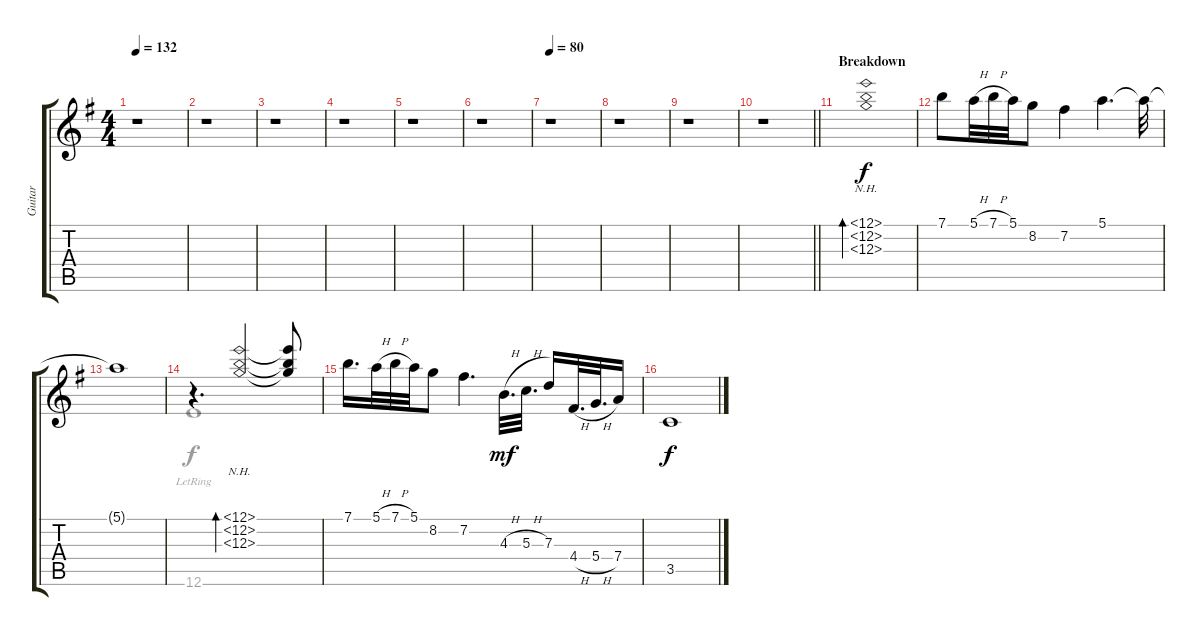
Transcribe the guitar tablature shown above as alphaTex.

\track ("Guitar" "Guitar") {instrument acousticguitarsteel}
\staff {score tabs}
\tuning (E4 B3 G3 D3 A2 E2) {hide}
\voice
\ts (4 4)
\tempo 132
\clef g2
\ks g
r.1{dy f} |
r.1 |
r.1 |
r.1 |
r.1 |
r.1 |
\tempo 80
r.1 |
r.1 |
r.1 |
\barLineRight lightlight
r.1 |
\section ("" "Breakdown")
(12.1{nh} 12.2{nh} 12.3{nh}).1{bd 240 balance 5} |
7.1.8 5.1{h}.32 7.1{h}.32 5.1.32 8.2.8 7.2.4 5.1.4{d} 5.1{t}.32 |
5.1{t}.1 |
r.4{d} (12.1{nh} 12.2{nh} 12.3{nh}).2{bd 240} (12.1{t} 12.2{t} 12.3{t}).8 |
7.1.16{d} 5.1{h}.32 7.1{h}.32 5.1.32 8.2.8 7.2.4{d} 4.3{h}.32{d dy mf} 5.3{h}.32{d} 7.3.16 4.4{h}.32{d} 5.4{h}.32{d} 7.4.16 |
3.5.1{dy f}
\voice
\clef g2
\ottava regular
\simile none
\ks g
|
|
|
|
|
|
|
|
|
\barLineRight lightlight
|
|
|
|
12.6{lr}.1 |
|
